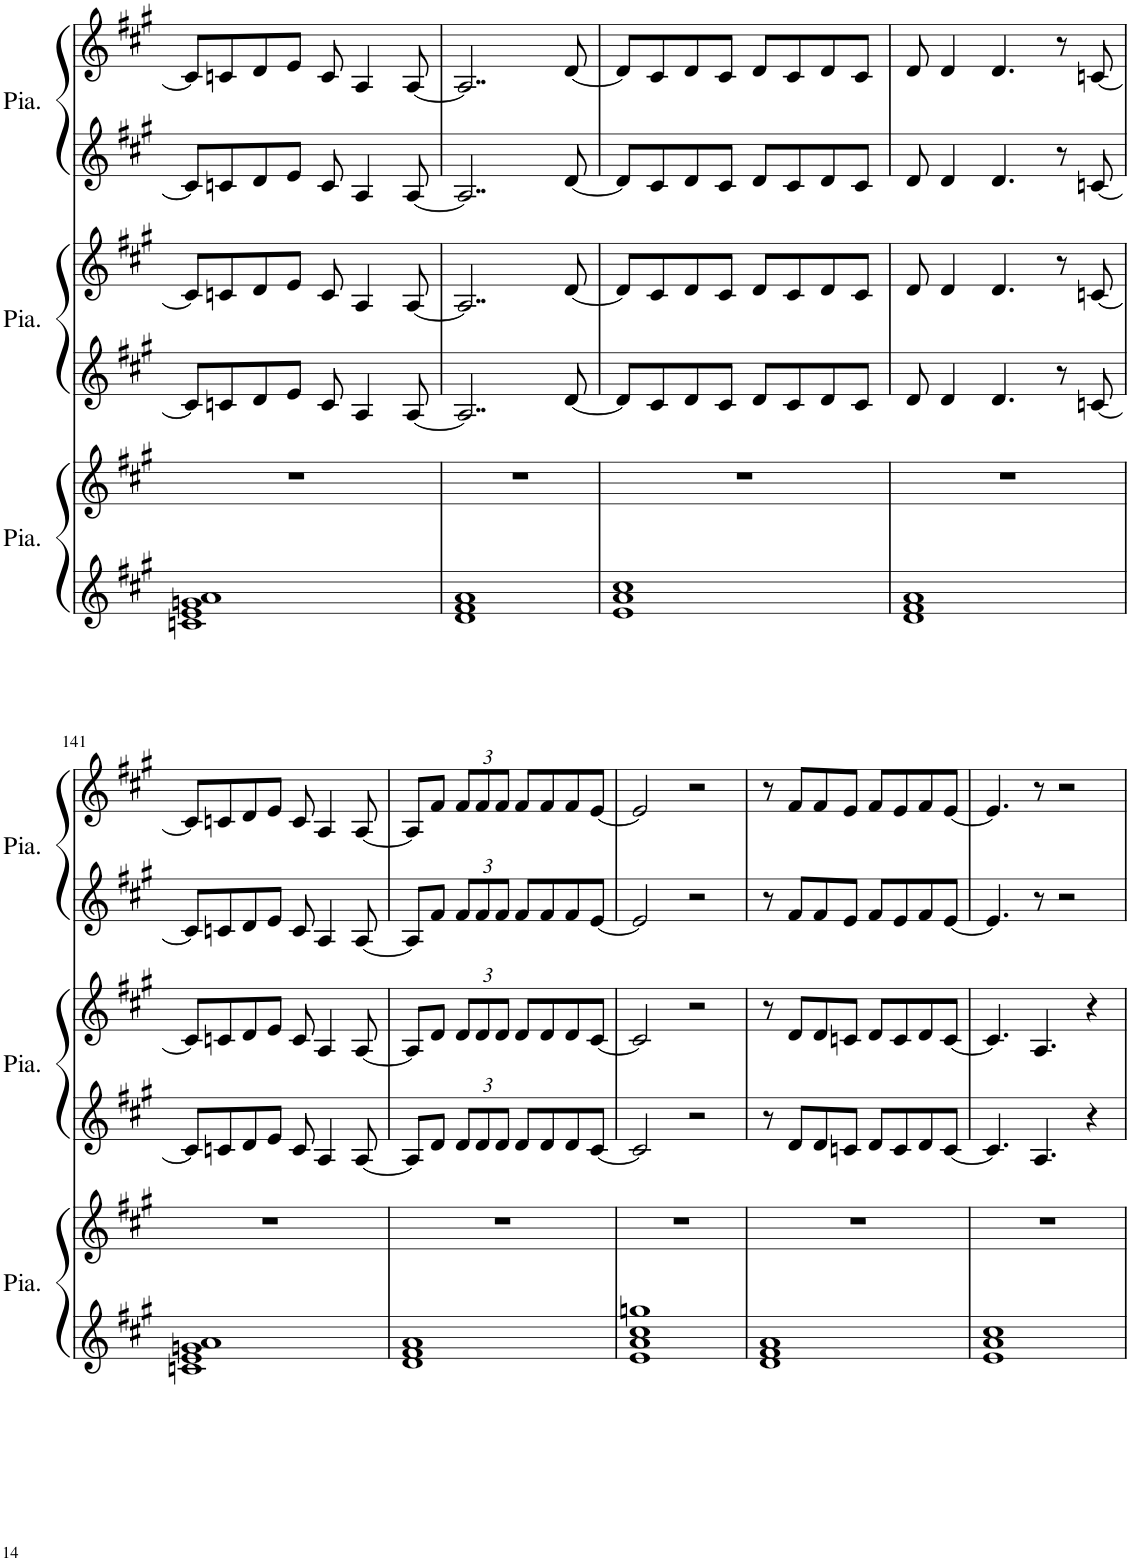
**kern	**kern	**kern	**kern	**kern	**kern
*part3	*part3	*part2	*part2	*part1	*part1
*staff6	*staff5	*staff4	*staff3	*staff2	*staff1
*I"Piano	*	*I"Piano	*	*I"Piano	*
*I'Pia.	*	*I'Pia.	*	*I'Pia.	*
!!LO:PB:g=z
*clefG2	*clefG2	*clefG2	*clefG2	*clefG2	*clefG2
*k[f#c#g#]	*k[f#c#g#]	*k[f#c#g#]	*k[f#c#g#]	*k[f#c#g#]	*k[f#c#g#]
*M4/4	*M4/4	*M4/4	*M4/4	*M4/4	*M4/4
*met(c)	*met(c)	*met(c)	*met(c)	*met(c)	*met(c)
=137	=137	=137	=137	=137	=137
1cn 1e 1gn 1a	1r	8c/L]	8c/L]	8c/L]	8c/L]
.	.	8cn/	8cn/	8cn/	8cn/
.	.	8d/	8d/	8d/	8d/
.	.	8e/J	8e/J	8e/J	8e/J
.	.	8c/	8c/	8c/	8c/
.	.	4A/	4A/	4A/	4A/
.	.	[8A/	[8A/	[8A/	[8A/
=138	=138	=138	=138	=138	=138
1d 1f# 1a	1r	2..A/]	2..A/]	2..A/]	2..A/]
.	.	[8d/	[8d/	[8d/	[8d/
=139	=139	=139	=139	=139	=139
1e 1a 1cc#	1r	8d/L]	8d/L]	8d/L]	8d/L]
.	.	8c#/	8c#/	8c#/	8c#/
.	.	8d/	8d/	8d/	8d/
.	.	8c#/J	8c#/J	8c#/J	8c#/J
.	.	8d/L	8d/L	8d/L	8d/L
.	.	8c#/	8c#/	8c#/	8c#/
.	.	8d/	8d/	8d/	8d/
.	.	8c#/J	8c#/J	8c#/J	8c#/J
=140	=140	=140	=140	=140	=140
1d 1f# 1a	1r	8d/	8d/	8d/	8d/
.	.	4d/	4d/	4d/	4d/
.	.	4.d/	4.d/	4.d/	4.d/
.	.	8r	8r	8r	8r
.	.	[8cn/	[8cn/	[8cn/	[8cn/
!!LO:LB:g=z
=141	=141	=141	=141	=141	=141
1cn 1e 1gn 1a	1r	8c/L]	8c/L]	8c/L]	8c/L]
.	.	8cn/	8cn/	8cn/	8cn/
.	.	8d/	8d/	8d/	8d/
.	.	8e/J	8e/J	8e/J	8e/J
.	.	8c/	8c/	8c/	8c/
.	.	4A/	4A/	4A/	4A/
.	.	[8A/	[8A/	[8A/	[8A/
=142	=142	=142	=142	=142	=142
1d 1f# 1a	1r	8A/L]	8A/L]	8A/L]	8A/L]
.	.	8d/J	8d/J	8f#/J	8f#/J
*	*	*Xbrackettup	*Xbrackettup	*Xbrackettup	*Xbrackettup
.	.	12d/L	12d/L	12f#/L	12f#/L
.	.	12d/	12d/	12f#/	12f#/
.	.	12d/J	12d/J	12f#/J	12f#/J
.	.	8d/L	8d/L	8f#/L	8f#/L
.	.	8d/	8d/	8f#/	8f#/
.	.	8d/	8d/	8f#/	8f#/
.	.	[8c#/J	[8c#/J	[8e/J	[8e/J
=143	=143	=143	=143	=143	=143
1e 1a 1cc# 1ggn	1r	2c#/]	2c#/]	2e/]	2e/]
.	.	2r	2r	2r	2r
=144	=144	=144	=144	=144	=144
1d 1f# 1a	1r	8r	8r	8r	8r
.	.	8d/L	8d/L	8f#/L	8f#/L
.	.	8d/	8d/	8f#/	8f#/
.	.	8cn/J	8cn/J	8e/J	8e/J
.	.	8d/L	8d/L	8f#/L	8f#/L
.	.	8c/	8c/	8e/	8e/
.	.	8d/	8d/	8f#/	8f#/
.	.	[8c/J	[8c/J	[8e/J	[8e/J
=145	=145	=145	=145	=145	=145
1e 1a 1cc#	1r	4.c/]	4.c/]	4.e/]	4.e/]
.	.	4.A/	4.A/	8r	8r
.	.	.	.	2r	2r
.	.	4r	4r	.	.
=	=	=	=	=	=
*-	*-	*-	*-	*-	*-
